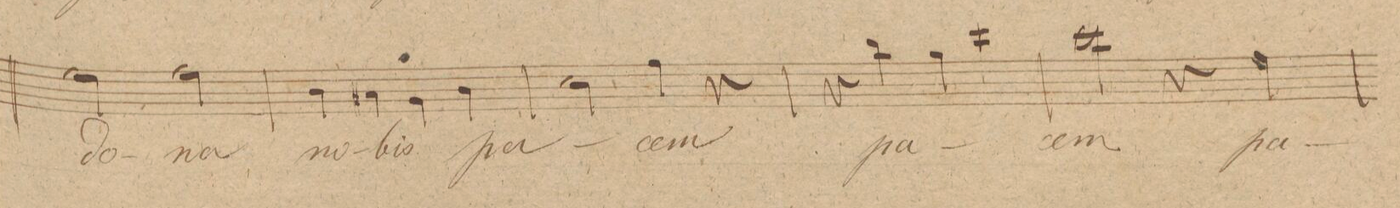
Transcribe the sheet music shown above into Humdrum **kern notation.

**kern	**text	**dynam
*I"Baſso.	*	*
*clefF4	*	*
*k[f#c#g#]	*	*
*met(c|)	*	*
*M2/2	*	*
2G#\	do-	.
2A\	-na	.
=52	=52	=52
4D\	no-	.
4C#X\	-bis	.
4BB\	.	.
4D\	pa-	.
=53	=53	=53
2E\	.	.
4A\	-cem	.
4r	.	.
=54	=54	=54
4r	.	.
4d\	pa-	.
4B\	.	.
4e\	.	.
=55	=55	=55
2e\	-cem	.
4r	.	.
4A\	pa-	.
=56	=56	=56
*-	*-	*-
